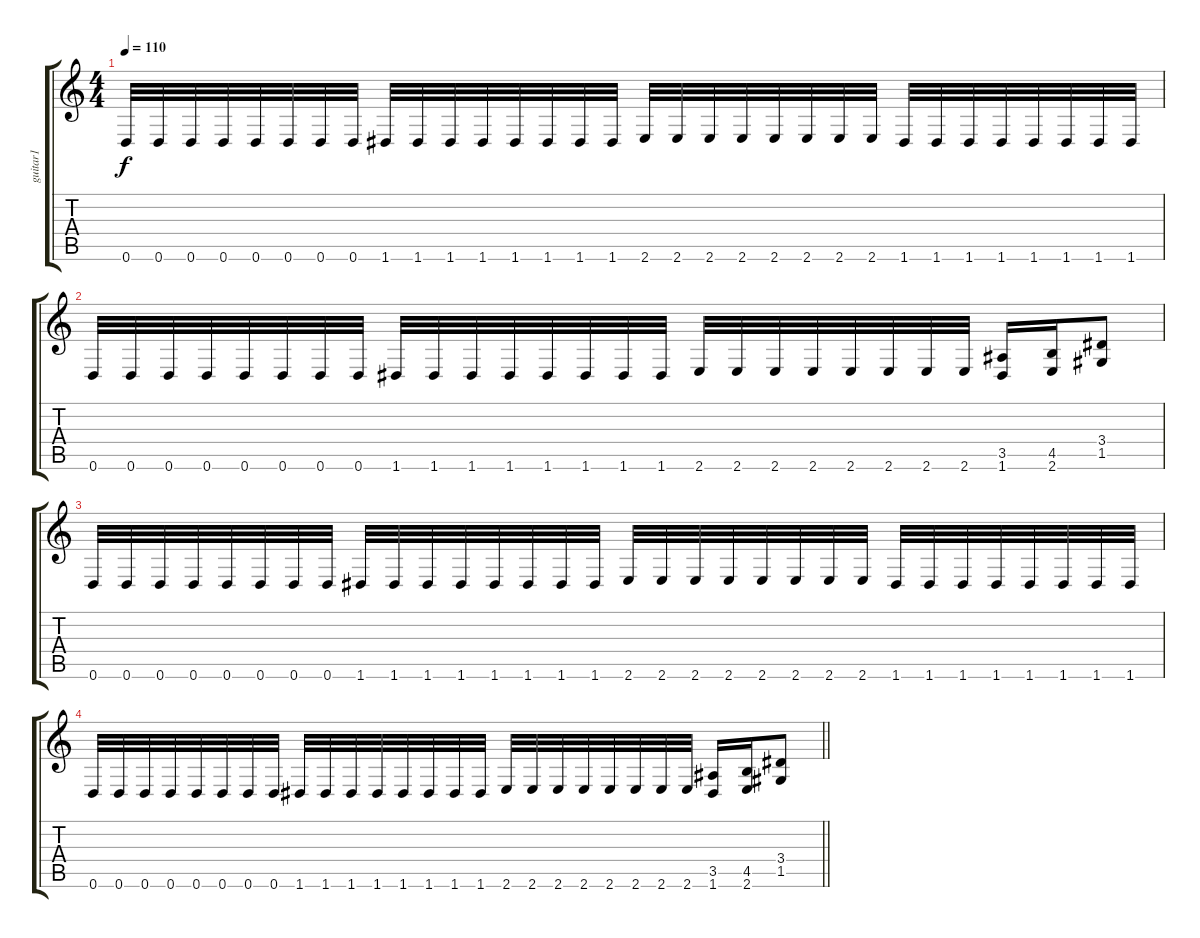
\track ("guitar1" "guitar1") {instrument distortionguitar}
\staff {score tabs}
\tuning (D4 A3 F3 C3 G2 D2) {hide}
\ts (4 4)
\tempo 110
\clef g2
\ks c
0.6.32{dy f} 0.6.32 0.6.32 0.6.32 0.6.32 0.6.32 0.6.32 0.6.32 1.6.32 1.6.32 1.6.32 1.6.32 1.6.32 1.6.32 1.6.32 1.6.32 2.6.32 2.6.32 2.6.32 2.6.32 2.6.32 2.6.32 2.6.32 2.6.32 1.6.32 1.6.32 1.6.32 1.6.32 1.6.32 1.6.32 1.6.32 1.6.32 |
0.6.32 0.6.32 0.6.32 0.6.32 0.6.32 0.6.32 0.6.32 0.6.32 1.6.32 1.6.32 1.6.32 1.6.32 1.6.32 1.6.32 1.6.32 1.6.32 2.6.32 2.6.32 2.6.32 2.6.32 2.6.32 2.6.32 2.6.32 2.6.32 (3.5 1.6).16 (4.5 2.6).16 (3.4 1.5).8 |
0.6.32 0.6.32 0.6.32 0.6.32 0.6.32 0.6.32 0.6.32 0.6.32 1.6.32 1.6.32 1.6.32 1.6.32 1.6.32 1.6.32 1.6.32 1.6.32 2.6.32 2.6.32 2.6.32 2.6.32 2.6.32 2.6.32 2.6.32 2.6.32 1.6.32 1.6.32 1.6.32 1.6.32 1.6.32 1.6.32 1.6.32 1.6.32 |
\barLineRight lightlight
0.6.32 0.6.32 0.6.32 0.6.32 0.6.32 0.6.32 0.6.32 0.6.32 1.6.32 1.6.32 1.6.32 1.6.32 1.6.32 1.6.32 1.6.32 1.6.32 2.6.32 2.6.32 2.6.32 2.6.32 2.6.32 2.6.32 2.6.32 2.6.32 (3.5 1.6).16 (4.5 2.6).16 (3.4 1.5).8
